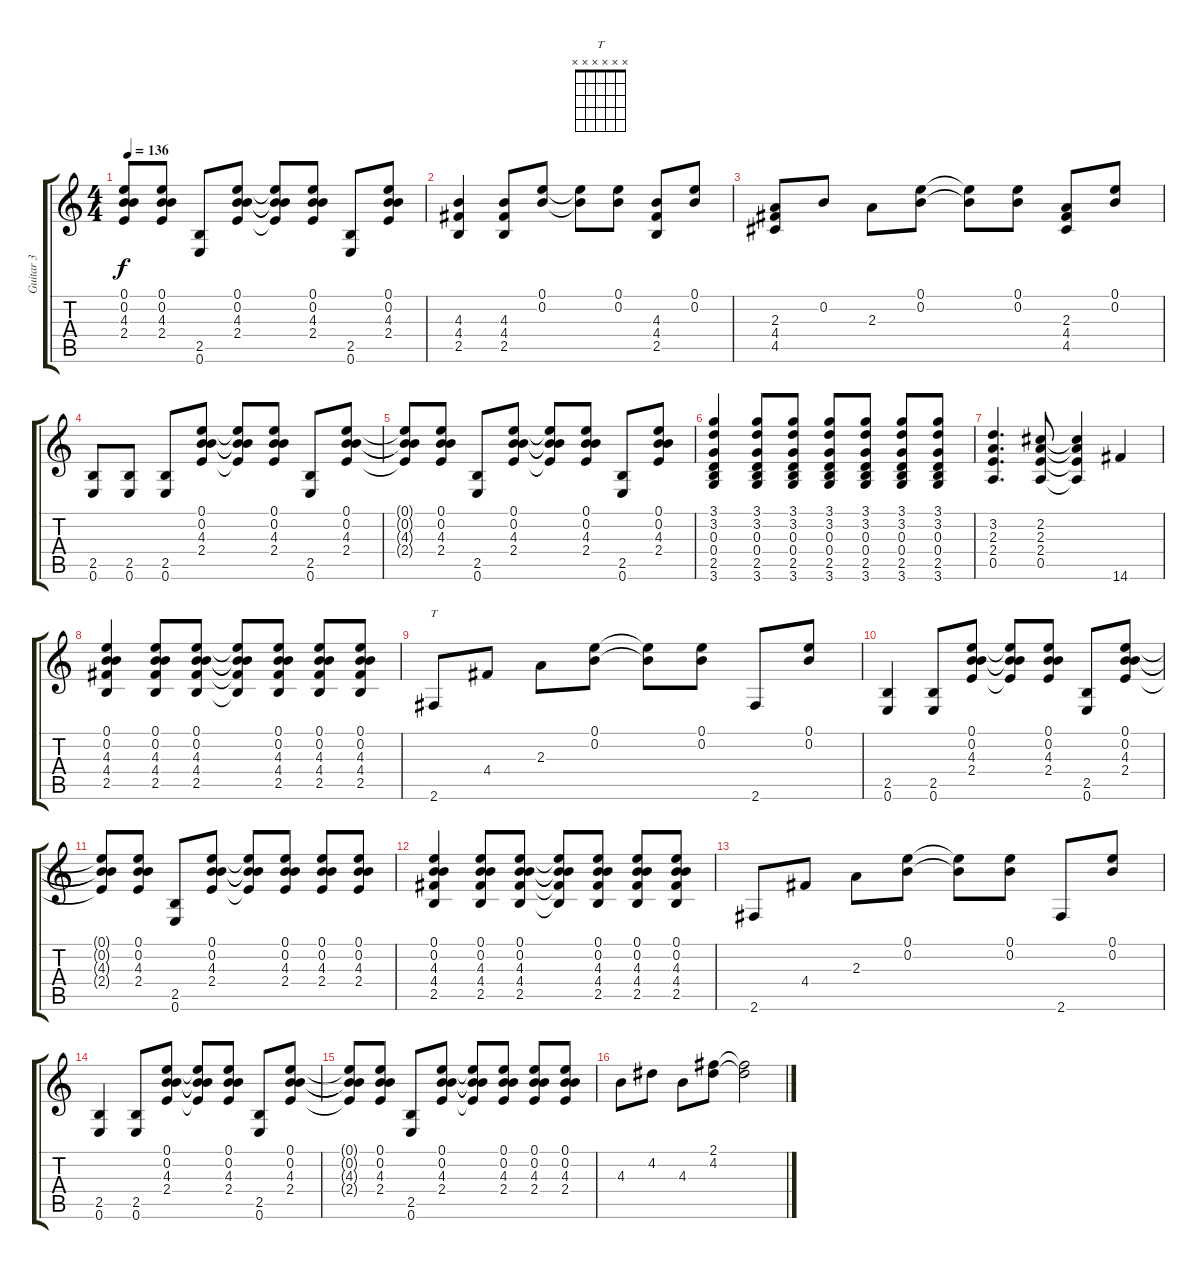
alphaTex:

\track ("Guitar 3" "Guitar 3") {instrument distortionguitar}
\staff {score tabs}
\tuning (E4 B3 G3 D3 A2 E2) {hide}
\chord ("T" x x x x x x)
\ts (4 4)
\tempo 136
\clef g2
\ks c
(0.1{t} 0.2{t} 4.3{t} 2.4{t}).8{dy f} (0.1 0.2 4.3 2.4).8 (2.5 0.6).8 (0.1 0.2 4.3 2.4).8 (0.1{t} 0.2{t} 4.3{t} 2.4{t}).8 (0.1 0.2 4.3 2.4).8 (2.5 0.6).8 (0.1 0.2 4.3 2.4).8 |
(4.3 4.4 2.5).4 (4.3 4.4 2.5).8 (0.1 0.2).8 (0.1{t} 0.2{t}).8 (0.1 0.2).8 (4.3 4.4 2.5).8 (0.1 0.2).8 |
(2.3 4.4 4.5).8 0.2.8 2.3.8 (0.1 0.2).8 (0.1{t} 0.2{t}).8 (0.1 0.2).8 (2.3 4.4 4.5).8 (0.1 0.2).8 |
(2.5 0.6).8 (2.5 0.6).8 (2.5 0.6).8 (0.1 0.2 4.3 2.4).8 (0.1{t} 0.2{t} 4.3{t} 2.4{t}).8 (0.1 0.2 4.3 2.4).8 (2.5 0.6).8 (0.1 0.2 4.3 2.4).8 |
(0.1{t} 0.2{t} 4.3{t} 2.4{t}).8 (0.1 0.2 4.3 2.4).8 (2.5 0.6).8 (0.1 0.2 4.3 2.4).8 (0.1{t} 0.2{t} 4.3{t} 2.4{t}).8 (0.1 0.2 4.3 2.4).8 (2.5 0.6).8 (0.1 0.2 4.3 2.4).8 |
(3.1 3.2 0.3 0.4 2.5 3.6).4 (3.1 3.2 0.3 0.4 2.5 3.6).8 (3.1 3.2 0.3 0.4 2.5 3.6).8 (3.1 3.2 0.3 0.4 2.5 3.6).8 (3.1 3.2 0.3 0.4 2.5 3.6).8 (3.1 3.2 0.3 0.4 2.5 3.6).8 (3.1 3.2 0.3 0.4 2.5 3.6).8 |
(3.2 2.3 2.4 0.5).4{d} (2.2 2.3 2.4 0.5).8 (2.2{t} 2.3{t} 2.4{t} 0.5{t}).4 14.6.4 |
(0.1 0.2 4.3 4.4 2.5).4 (0.1 0.2 4.3 4.4 2.5).8 (0.1 0.2 4.3 4.4 2.5).8 (0.1{t} 0.2{t} 4.3{t} 4.4{t} 2.5{t}).8 (0.1 0.2 4.3 4.4 2.5).8 (0.1 0.2 4.3 4.4 2.5).8 (0.1 0.2 4.3 4.4 2.5).8 |
2.6.8{ch "T"} 4.4.8 2.3.8 (0.1 0.2).8 (0.1{t} 0.2{t}).8 (0.1 0.2).8 2.6.8 (0.1 0.2).8 |
(2.5 0.6).4 (2.5 0.6).8 (0.1 0.2 4.3 2.4).8 (0.1{t} 0.2{t} 4.3{t} 2.4{t}).8 (0.1 0.2 4.3 2.4).8 (2.5 0.6).8 (0.1 0.2 4.3 2.4).8 |
(0.1{t} 0.2{t} 4.3{t} 2.4{t}).8 (0.1 0.2 4.3 2.4).8 (2.5 0.6).8 (0.1 0.2 4.3 2.4).8 (0.1{t} 0.2{t} 4.3{t} 2.4{t}).8 (0.1 0.2 4.3 2.4).8 (0.1 0.2 4.3 2.4).8 (0.1 0.2 4.3 2.4).8 |
(0.1 0.2 4.3 4.4 2.5).4 (0.1 0.2 4.3 4.4 2.5).8 (0.1 0.2 4.3 4.4 2.5).8 (0.1{t} 0.2{t} 4.3{t} 4.4{t} 2.5{t}).8 (0.1 0.2 4.3 4.4 2.5).8 (0.1 0.2 4.3 4.4 2.5).8 (0.1 0.2 4.3 4.4 2.5).8 |
2.6.8 4.4.8 2.3.8 (0.1 0.2).8 (0.1{t} 0.2{t}).8 (0.1 0.2).8 2.6.8 (0.1 0.2).8 |
(2.5 0.6).4 (2.5 0.6).8 (0.1 0.2 4.3 2.4).8 (0.1{t} 0.2{t} 4.3{t} 2.4{t}).8 (0.1 0.2 4.3 2.4).8 (2.5 0.6).8 (0.1 0.2 4.3 2.4).8 |
(0.1{t} 0.2{t} 4.3{t} 2.4{t}).8 (0.1 0.2 4.3 2.4).8 (2.5 0.6).8 (0.1 0.2 4.3 2.4).8 (0.1{t} 0.2{t} 4.3{t} 2.4{t}).8 (0.1 0.2 4.3 2.4).8 (0.1 0.2 4.3 2.4).8 (0.1 0.2 4.3 2.4).8 |
4.3.8 4.2.8 4.3.8 (2.1 4.2).8 (2.1{t} 4.2{t}).2
